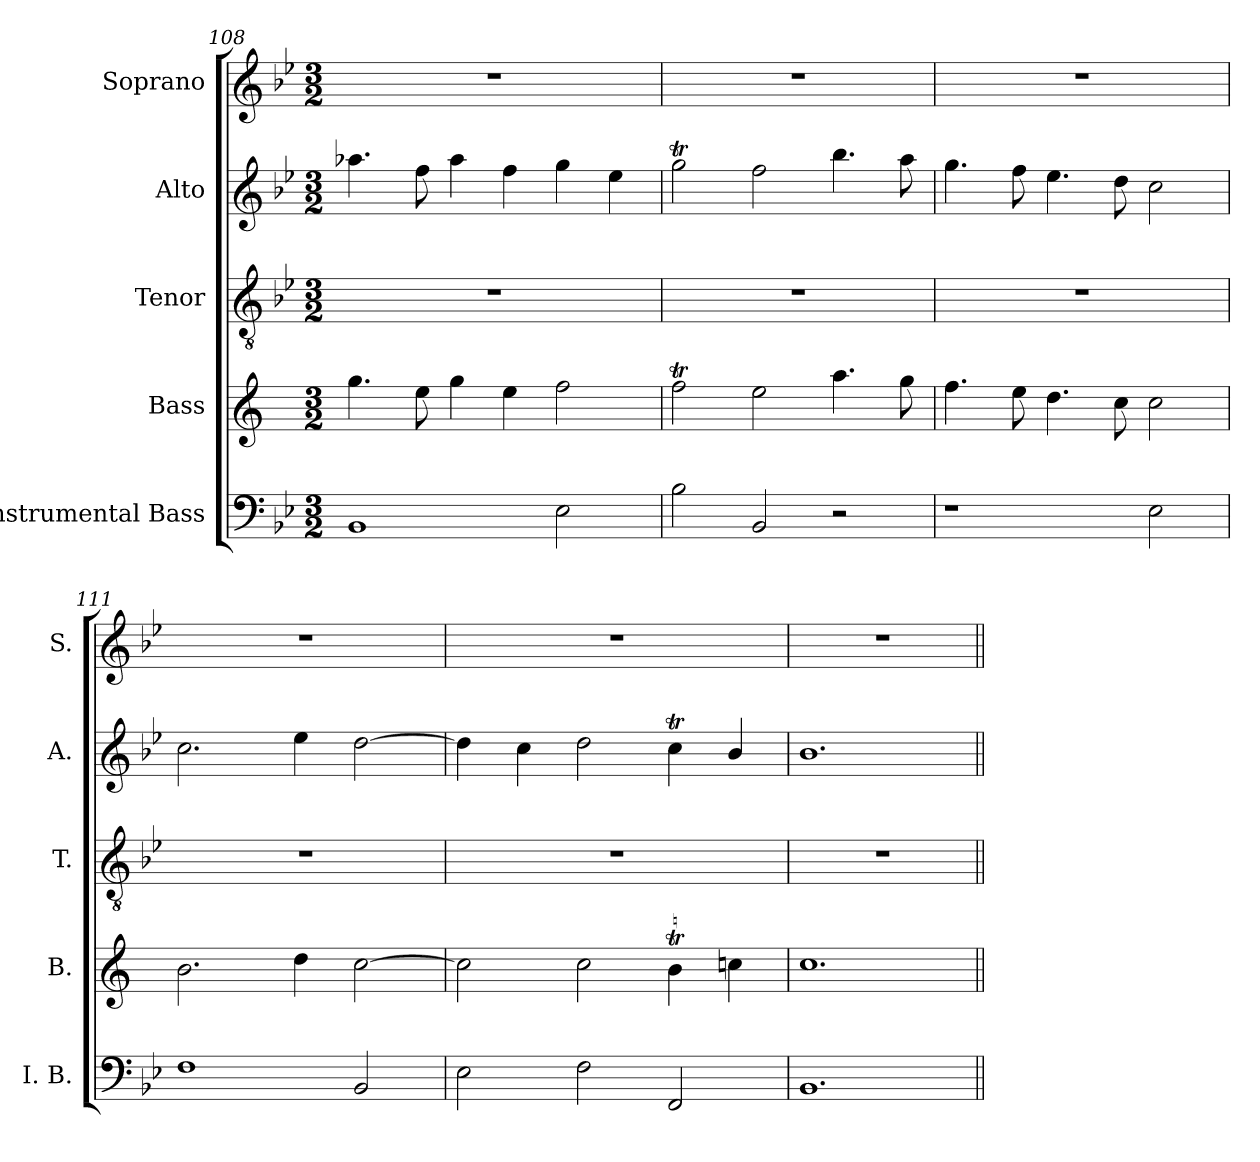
**kern	**kern	**kern	**kern	**kern
*part5	*part4	*part3	*part2	*part1
*staff5	*staff4	*staff3	*staff2	*staff1
*I"Instrumental Bass	*I"Bass	*I"Tenor	*I"Alto	*I"Soprano
*I'I. B.	*I'B.	*I'T.	*I'A.	*I'S.
!!LO:LB:g=z
*clefF4	*clefG2	*clefGv2	*clefG2	*clefG2
*	*ITrd1c2	*	*	*
*k[b-e-]	*k[b-e-]	*k[b-e-]	*k[b-e-]	*k[b-e-]
*B-:	*B-:	*B-:	*B-:	*B-:
*M3/2	*M3/2	*M3/2	*M3/2	*M3/2
=108	=108	=108	=108	=108
!	!	!LO:N:vis=1	!	!LO:N:vis=1
1BB-i	4.ffi\	1.r	4.aa-Xi\	1.r
.	8ddi\	.	8ffi\	.
.	4ffi\	.	4aa-i\	.
.	4ddi\	.	4ffi\	.
2E-i\	2ee-i\	.	4ggi\	.
.	.	.	4ee-i\	.
=109	=109	=109	=109	=109
!	!	!LO:N:vis=1	!	!LO:N:vis=1
2B-i\	2ee-Ti\	1.r	2ggTi\	1.r
2BB-i/	2ddi\	.	2ffi\	.
2r	4.ggi\	.	4.bb-i\	.
.	8ffi\	.	8aai\	.
=110	=110	=110	=110	=110
!	!	!LO:N:vis=1	!	!LO:N:vis=1
1r	4.ee-i\	1.r	4.ggi\	1.r
.	8ddi\	.	8ffi\	.
.	4.cci\	.	4.ee-i\	.
.	8b-i\	.	8ddi\	.
2E-i\	2b-i\	.	2cci\	.
=111	=111	=111	=111	=111
!	!	!LO:N:vis=1	!	!LO:N:vis=1
1Fi	2.ai\	1.r	2.cci\	1.r
.	4cci\	.	4ee-i\	.
2BB-i/	[2b-i\	.	[2ddi\	.
=112	=112	=112	=112	=112
!	!	!LO:N:vis=1	!	!LO:N:vis=1
2E-i\	2b-i\]	1.r	4ddi\]	1.r
.	.	.	4cci\	.
2Fi\	2b-i\	.	2ddi\	.
2FFi/	4aTi\	.	4ccTi\	.
.	4b-i\	.	4b-i/	.
=113	=113	=113	=113	=113
!	!	!LO:N:vis=1	!	!LO:N:vis=1
1.BB-i	1.b-i	1.r	1.b-i	1.r
=||	=||	=||	=||	=||
*-	*-	*-	*-	*-
